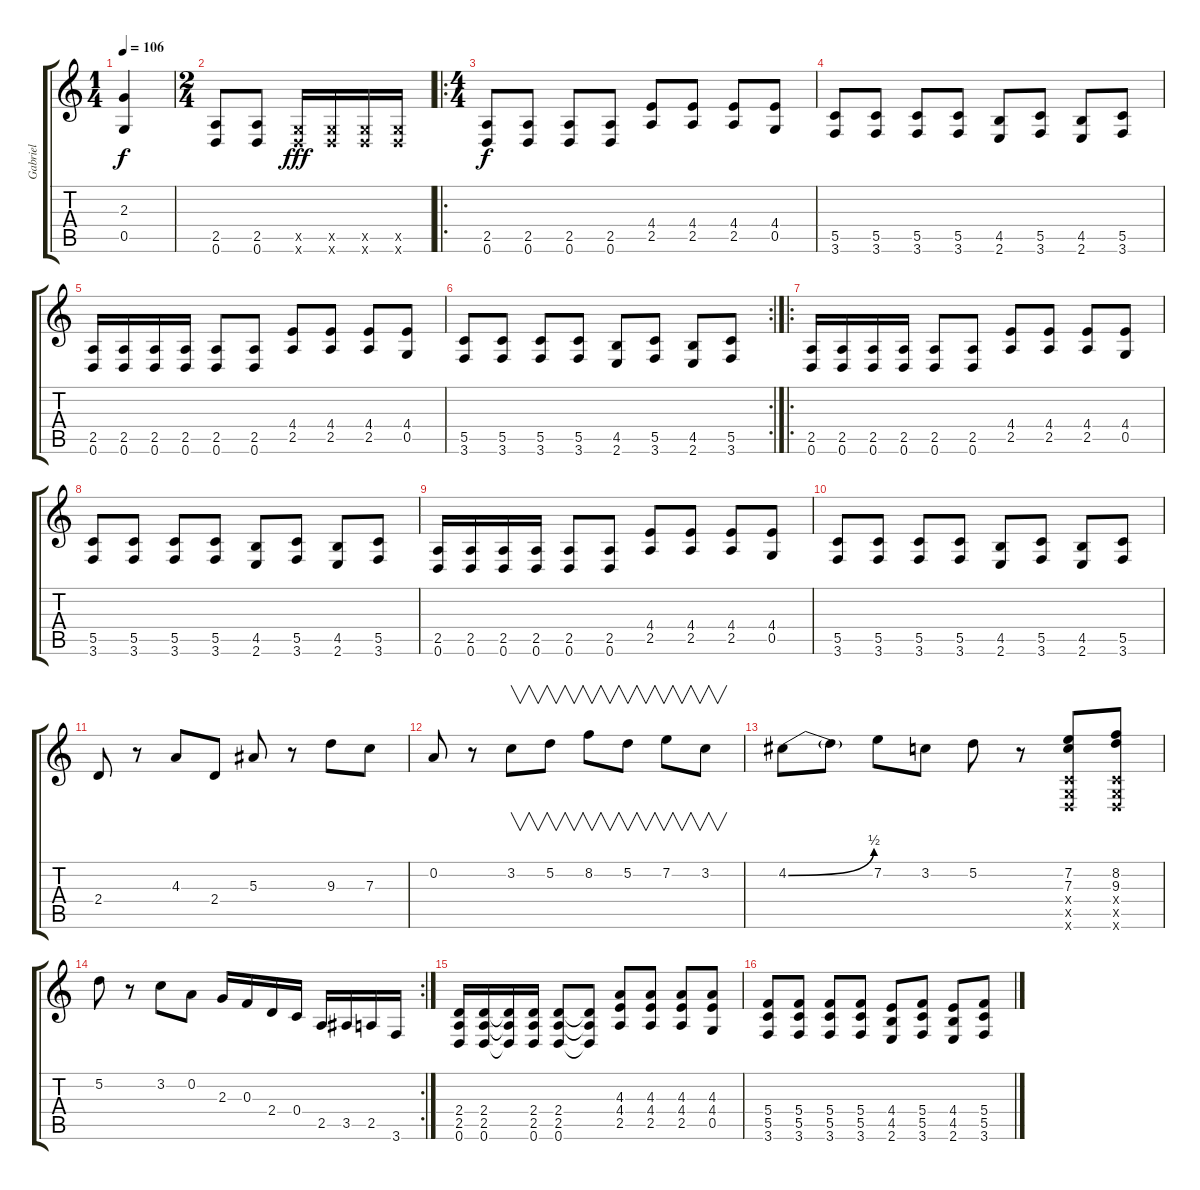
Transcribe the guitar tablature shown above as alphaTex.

\track ("Gabriel" "Gabriel") {instrument overdrivenguitar}
\staff {score tabs}
\tuning (D4 A3 F3 C3 G2 D2) {hide}
\ts (1 4)
\tempo 106
\clef g2
\ks c
(2.3{t} 0.5{t}).4{dy f} |
\ts (2 4)
(2.5 0.6).8 (2.5 0.6).8 (0.5{x} 0.6{x}).16{dy fff} (0.5{x} 0.6{x}).16 (0.5{x} 0.6{x}).16 (0.5{x} 0.6{x}).16 |
\ro
\ts (4 4)
(2.5 0.6).8{dy f volume 12} (2.5 0.6).8 (2.5 0.6).8 (2.5 0.6).8 (4.4 2.5).8 (4.4 2.5).8 (4.4 2.5).8 (4.4 0.5).8 |
(5.5 3.6).8 (5.5 3.6).8 (5.5 3.6).8 (5.5 3.6).8 (4.5 2.6).8 (5.5 3.6).8 (4.5 2.6).8 (5.5 3.6).8 |
(2.5 0.6).16 (2.5 0.6).16 (2.5 0.6).16 (2.5 0.6).16 (2.5 0.6).8 (2.5 0.6).8 (4.4 2.5).8 (4.4 2.5).8 (4.4 2.5).8 (4.4 0.5).8 |
\rc 2
(5.5 3.6).8 (5.5 3.6).8 (5.5 3.6).8 (5.5 3.6).8 (4.5 2.6).8 (5.5 3.6).8 (4.5 2.6).8 (5.5 3.6).8 |
\ro
(2.5 0.6).16{volume 12} (2.5 0.6).16 (2.5 0.6).16 (2.5 0.6).16 (2.5 0.6).8 (2.5 0.6).8 (4.4 2.5).8 (4.4 2.5).8 (4.4 2.5).8 (4.4 0.5).8 |
(5.5 3.6).8 (5.5 3.6).8 (5.5 3.6).8 (5.5 3.6).8 (4.5 2.6).8 (5.5 3.6).8 (4.5 2.6).8 (5.5 3.6).8 |
(2.5 0.6).16 (2.5 0.6).16 (2.5 0.6).16 (2.5 0.6).16 (2.5 0.6).8 (2.5 0.6).8 (4.4 2.5).8 (4.4 2.5).8 (4.4 2.5).8 (4.4 0.5).8 |
(5.5 3.6).8 (5.5 3.6).8 (5.5 3.6).8 (5.5 3.6).8 (4.5 2.6).8 (5.5 3.6).8 (4.5 2.6).8 (5.5 3.6).8 |
2.4.8{volume 14} r.8 4.3.8 2.4.8 5.3.8 r.8 9.3.8 7.3.8 |
0.2.8 r.8 3.2.8{v} 5.2.8{v} 8.2.8{v} 5.2.8{v} 7.2.8{v} 3.2.8{v} |
4.2{be (bend 0 0 60 2)}.8 4.2{t}.8 7.2.8 3.2.8 5.2.8 r.8 (7.2 7.3 0.4{x} 0.5{x} 0.6{x}).8 (8.2 9.3 0.4{x} 0.5{x} 0.6{x}).8 |
\rc 2
5.2.8 r.8 3.2.8 0.2.8 2.3.16 0.3.16 2.4.16 0.4.16 2.5.16 3.5.16 2.5.16 3.6.16 |
(2.4 2.5 0.6).16{volume 12} (2.4 2.5 0.6).16 (2.4{t} 2.5{t} 0.6{t}).16 (2.4 2.5 0.6).16 (2.4 2.5 0.6).8 (2.4{t} 2.5{t} 0.6{t}).8 (4.3 4.4 2.5).8 (4.3 4.4 2.5).8 (4.3 4.4 2.5).8 (4.3 4.4 0.5).8 |
(5.4 5.5 3.6).8 (5.4 5.5 3.6).8 (5.4 5.5 3.6).8 (5.4 5.5 3.6).8 (4.4 4.5 2.6).8 (5.4 5.5 3.6).8 (4.4 4.5 2.6).8 (5.4 5.5 3.6).8
